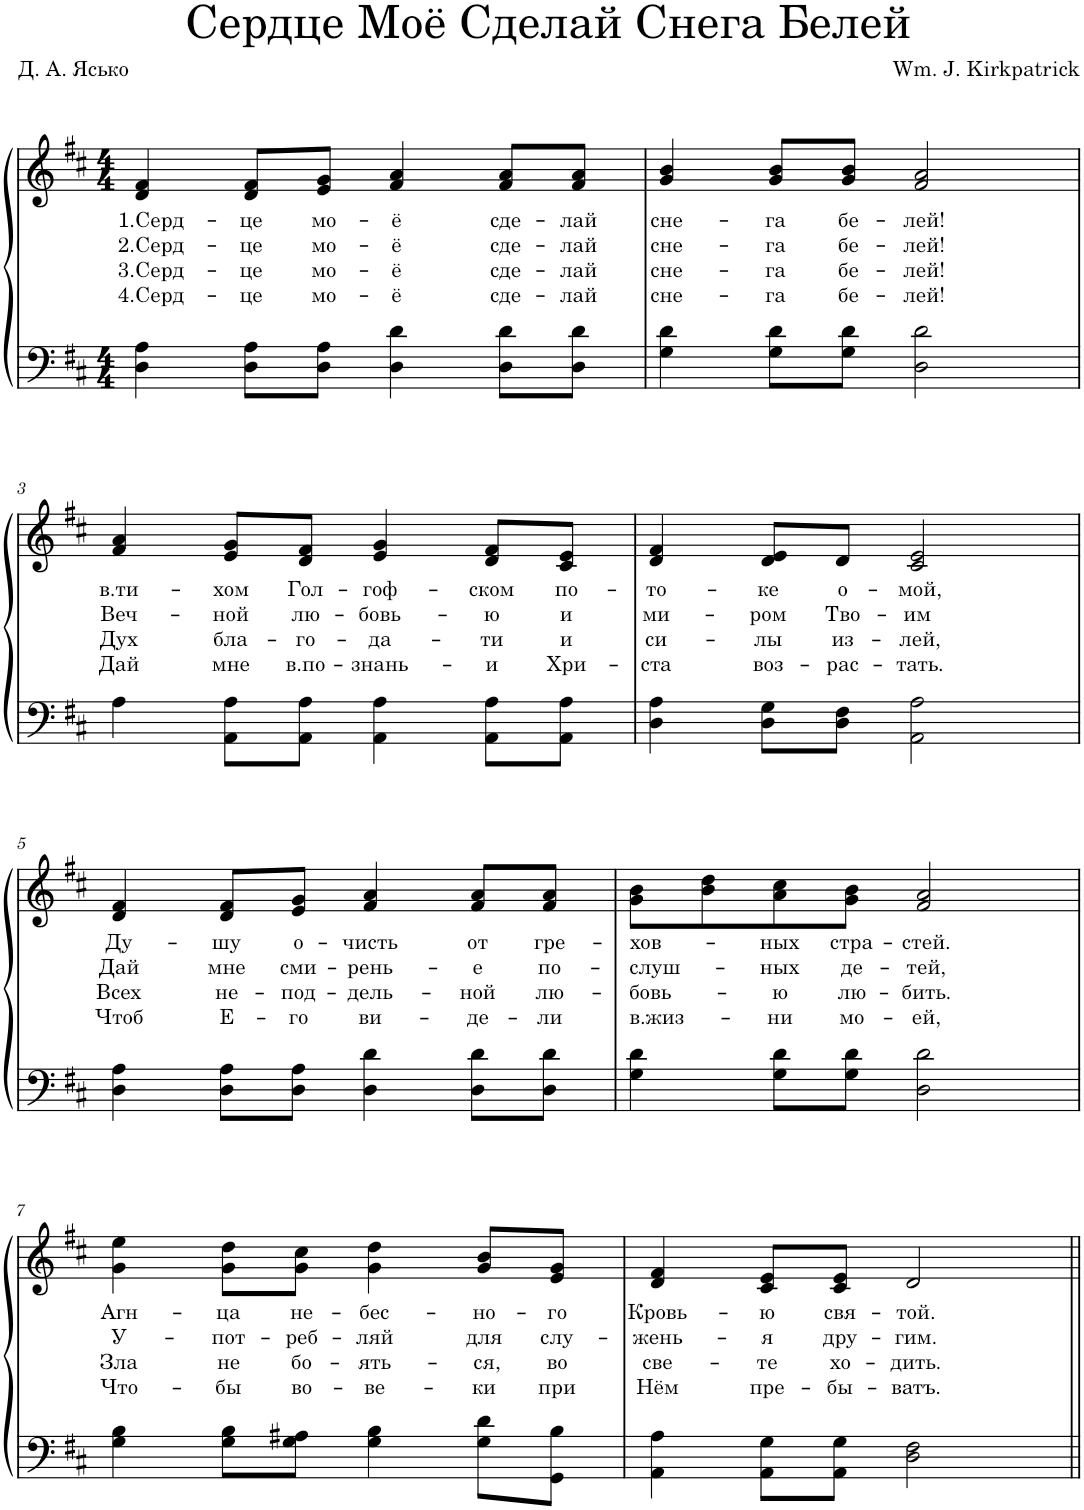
**kern	**kern	**text	**text	**text	**text
*part1	*part1	*part1	*part1	*part1	*part1
*staff2	*staff1	*staff1	*staff1	*staff1	*staff1
*I"Piano	*	*	*	*	*
*I'Pno.	*	*	*	*	*
*clefF4	*clefG2	*	*	*	*
*k[f#c#]	*k[f#c#]	*	*	*	*
*M4/4	*M4/4	*	*	*	*
=1	=1	=1	=1	=1	=1
!	!	!LO:LY:b	!LO:LY:b	!LO:LY:b	!LO:LY:b
4D\ 4A\	4d/ 4f#/	1.Серд-	2.Серд-	3.Серд-	4.Серд-
!	!	!LO:LY:b	!LO:LY:b	!LO:LY:b	!LO:LY:b
8D\ 8A\L	8d/ 8f#/L	-це	-це	-це	-це
!	!	!LO:LY:b	!LO:LY:b	!LO:LY:b	!LO:LY:b
8D\ 8A\J	8e/ 8g/J	мо-	мо-	мо-	мо-
!	!	!LO:LY:b	!LO:LY:b	!LO:LY:b	!LO:LY:b
4D\ 4d\	4f#/ 4a/	-ё	-ё	-ё	-ё
!	!	!LO:LY:b	!LO:LY:b	!LO:LY:b	!LO:LY:b
8D\ 8d\L	8f#/ 8a/L	сде-	сде-	сде-	сде-
!	!	!LO:LY:b	!LO:LY:b	!LO:LY:b	!LO:LY:b
8D\ 8d\J	8f#/ 8a/J	-лай	-лай	-лай	-лай
=2	=2	=2	=2	=2	=2
!	!	!LO:LY:b	!LO:LY:b	!LO:LY:b	!LO:LY:b
4G\ 4d\	4g/ 4b/	сне-	сне-	сне-	сне-
!	!	!LO:LY:b	!LO:LY:b	!LO:LY:b	!LO:LY:b
8G\ 8d\L	8g/ 8b/L	-га	-га	-га	-га
!	!	!LO:LY:b	!LO:LY:b	!LO:LY:b	!LO:LY:b
8G\ 8d\J	8g/ 8b/J	бе-	бе-	бе-	бе-
!	!	!LO:LY:b	!LO:LY:b	!LO:LY:b	!LO:LY:b
2D\ 2d\	2f#/ 2a/	-лей!	-лей!	-лей!	-лей!
!!LO:LB:g=z
=3	=3	=3	=3	=3	=3
!	!	!LO:LY:b	!LO:LY:b	!LO:LY:b	!LO:LY:b
4A\	4f#/ 4a/	в.ти-	Веч-	Дух	Дай
!	!	!LO:LY:b	!LO:LY:b	!LO:LY:b	!LO:LY:b
8AA\ 8A\L	8e/ 8g/L	-хом	-ной	бла-	мне
!	!	!LO:LY:b	!LO:LY:b	!LO:LY:b	!LO:LY:b
8AA\ 8A\J	8d/ 8f#/J	Гол-	лю-	-го-	в.по-
!	!	!LO:LY:b	!LO:LY:b	!LO:LY:b	!LO:LY:b
4AA\ 4A\	4e/ 4g/	-гоф-	-бовь-	-да-	-знань-
!	!	!LO:LY:b	!LO:LY:b	!LO:LY:b	!LO:LY:b
8AA\ 8A\L	8d/ 8f#/L	-ском	-ю	-ти	-и
!	!	!LO:LY:b	!LO:LY:b	!LO:LY:b	!LO:LY:b
8AA\ 8A\J	8c#/ 8e/J	по-	и	и	Хри-
=4	=4	=4	=4	=4	=4
!	!	!LO:LY:b	!LO:LY:b	!LO:LY:b	!LO:LY:b
4D\ 4A\	4d/ 4f#/	-то-	ми-	си-	-ста
!	!	!LO:LY:b	!LO:LY:b	!LO:LY:b	!LO:LY:b
8D\ 8G\L	8d/ 8e/L	-ке	-ром	-лы	воз-
!	!	!LO:LY:b	!LO:LY:b	!LO:LY:b	!LO:LY:b
8D\ 8F#\J	8d/J	о-	Тво-	из-	-рас-
!	!	!LO:LY:b	!LO:LY:b	!LO:LY:b	!LO:LY:b
2AA\ 2A\	2c#/ 2e/	-мой,	-им	-лей,	-тать.
!!LO:LB:g=z
=5	=5	=5	=5	=5	=5
!	!	!LO:LY:b	!LO:LY:b	!LO:LY:b	!LO:LY:b
4D\ 4A\	4d/ 4f#/	Ду-	Дай	Всех	Чтоб
!	!	!LO:LY:b	!LO:LY:b	!LO:LY:b	!LO:LY:b
8D\ 8A\L	8d/ 8f#/L	-шу	мне	не-	Е-
!	!	!LO:LY:b	!LO:LY:b	!LO:LY:b	!LO:LY:b
8D\ 8A\J	8e/ 8g/J	о-	сми-	-под-	-го
!	!	!LO:LY:b	!LO:LY:b	!LO:LY:b	!LO:LY:b
4D\ 4d\	4f#/ 4a/	-чисть	-рень-	-дель-	ви-
!	!	!LO:LY:b	!LO:LY:b	!LO:LY:b	!LO:LY:b
8D\ 8d\L	8f#/ 8a/L	от	-е	-ной	-де-
!	!	!LO:LY:b	!LO:LY:b	!LO:LY:b	!LO:LY:b
8D\ 8d\J	8f#/ 8a/J	гре-	по-	лю-	-ли
=6	=6	=6	=6	=6	=6
!	!	!LO:LY:b	!LO:LY:b	!LO:LY:b	!LO:LY:b
4G\ 4d\	8g\ 8b\L	-хов-	-слуш-	-бовь-	в.жиз-
.	8b\ 8dd\	.	.	.	.
!	!	!LO:LY:b	!LO:LY:b	!LO:LY:b	!LO:LY:b
8G\ 8d\L	8a\ 8cc#\	-ных	-ных	-ю	-ни
!	!	!LO:LY:b	!LO:LY:b	!LO:LY:b	!LO:LY:b
8G\ 8d\J	8g\ 8b\J	стра-	де-	лю-	мо-
!	!	!LO:LY:b	!LO:LY:b	!LO:LY:b	!LO:LY:b
2D\ 2d\	2f#/ 2a/	-стей.	-тей,	-бить.	-ей,
!!LO:LB:g=z
=7	=7	=7	=7	=7	=7
!	!	!LO:LY:b	!LO:LY:b	!LO:LY:b	!LO:LY:b
4G\ 4B\	4g\ 4ee\	Агн-	У-	Зла	Что-
!	!	!LO:LY:b	!LO:LY:b	!LO:LY:b	!LO:LY:b
8G\ 8B\L	8g\ 8dd\L	-ца	-пот-	не	-бы
!	!	!LO:LY:b	!LO:LY:b	!LO:LY:b	!LO:LY:b
8G\ 8A#X\J	8g\ 8cc#\J	не-	-реб-	бо-	во-
!	!	!LO:LY:b	!LO:LY:b	!LO:LY:b	!LO:LY:b
4G\ 4B\	4g\ 4dd\	-бес-	-ляй	-ять-	-ве-
!	!	!LO:LY:b	!LO:LY:b	!LO:LY:b	!LO:LY:b
8G\ 8d\L	8g/ 8b/L	-но-	для	-ся,	-ки
!	!	!LO:LY:b	!LO:LY:b	!LO:LY:b	!LO:LY:b
8GG\ 8B\J	8e/ 8g/J	-го	слу-	во	при
=8	=8	=8	=8	=8	=8
!	!	!LO:LY:b	!LO:LY:b	!LO:LY:b	!LO:LY:b
4AA\ 4A\	4d/ 4f#/	Кровь-	-жень-	све-	Нём
!	!	!LO:LY:b	!LO:LY:b	!LO:LY:b	!LO:LY:b
8AA\ 8G\L	8c#/ 8e/L	-ю	-я	-те	пре-
!	!	!LO:LY:b	!LO:LY:b	!LO:LY:b	!LO:LY:b
8AA\ 8G\J	8c#/ 8e/J	свя-	дру-	хо-	-бы-
!	!	!LO:LY:b	!LO:LY:b	!LO:LY:b	!LO:LY:b
2D\ 2F#\	2d/	-той.	-гим.	-дить.	-ватъ.
=||	=||	=||	=||	=||	=||
*-	*-	*-	*-	*-	*-
